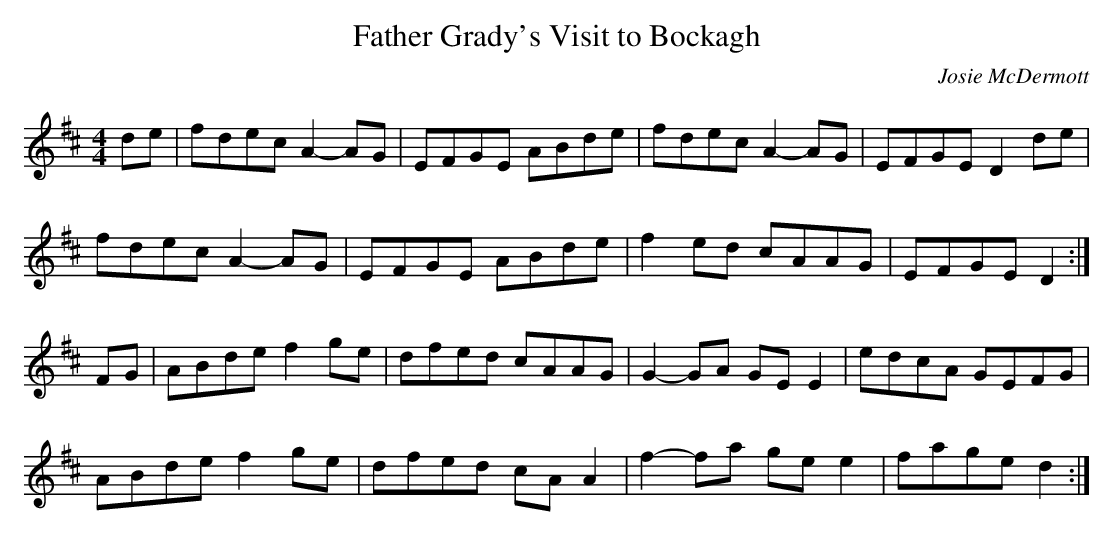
X:1
T:Father Grady's Visit to Bockagh
C:Josie McDermott
M:4/4
L:1/8
K: D
de|fdec A2-AG|EFGE ABde|fdec A2-AG|EFGE D2 de|
fdec A2-AG|EFGE ABde|f2 ed cAAG|EFGE D2 :|
FG|ABde f2 ge|dfed cAAG| G2-GA GE E2|edcA GEFG|
ABde f2 ge|dfed cA A2|f2-fa ge e2|fage d2 :|
